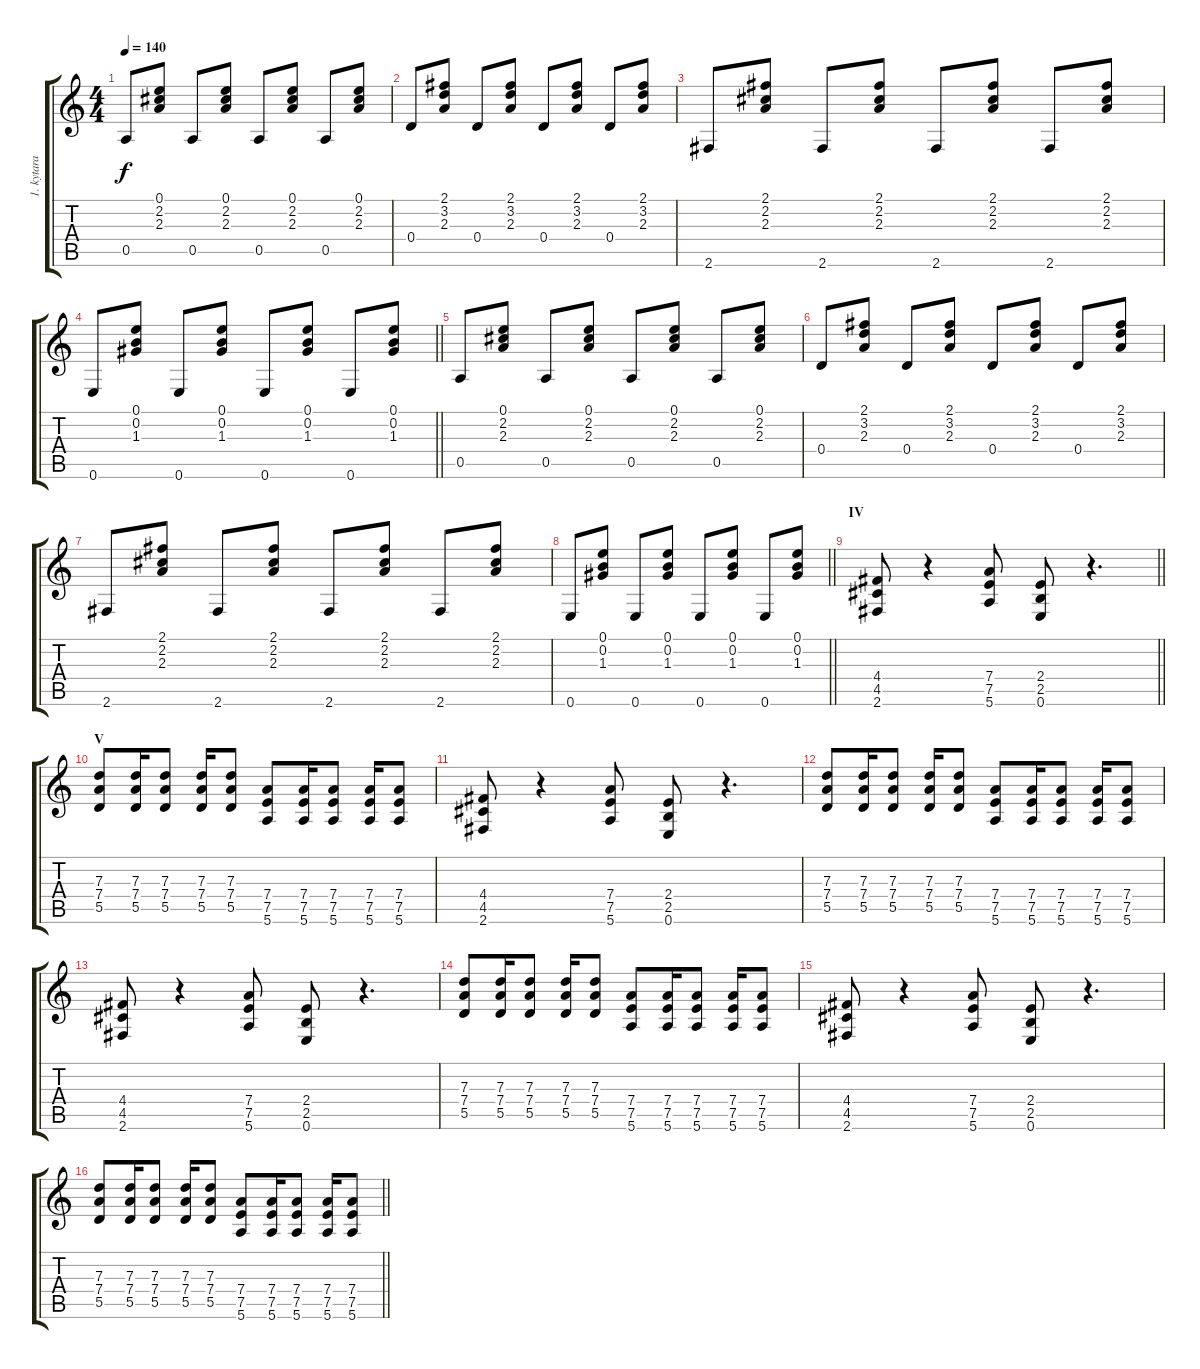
\track ("1. kytara" "1. kytara") {instrument overdrivenguitar}
\staff {score tabs}
\tuning (E4 B3 G3 D3 A2 E2) {hide}
\ts (4 4)
\tempo 140
\clef g2
\ks c
0.5.8{dy f} (0.1 2.2 2.3).8 0.5.8 (0.1 2.2 2.3).8 0.5.8 (0.1 2.2 2.3).8 0.5.8 (0.1 2.2 2.3).8 |
0.4.8 (2.1 3.2 2.3).8 0.4.8 (2.1 3.2 2.3).8 0.4.8 (2.1 3.2 2.3).8 0.4.8 (2.1 3.2 2.3).8 |
2.6.8 (2.1 2.2 2.3).8 2.6.8 (2.1 2.2 2.3).8 2.6.8 (2.1 2.2 2.3).8 2.6.8 (2.1 2.2 2.3).8 |
\barLineRight lightlight
0.6.8 (0.1 0.2 1.3).8 0.6.8 (0.1 0.2 1.3).8 0.6.8 (0.1 0.2 1.3).8 0.6.8 (0.1 0.2 1.3).8 |
0.5.8 (0.1 2.2 2.3).8 0.5.8 (0.1 2.2 2.3).8 0.5.8 (0.1 2.2 2.3).8 0.5.8 (0.1 2.2 2.3).8 |
0.4.8 (2.1 3.2 2.3).8 0.4.8 (2.1 3.2 2.3).8 0.4.8 (2.1 3.2 2.3).8 0.4.8 (2.1 3.2 2.3).8 |
2.6.8 (2.1 2.2 2.3).8 2.6.8 (2.1 2.2 2.3).8 2.6.8 (2.1 2.2 2.3).8 2.6.8 (2.1 2.2 2.3).8 |
\barLineRight lightlight
0.6.8 (0.1 0.2 1.3).8 0.6.8 (0.1 0.2 1.3).8 0.6.8 (0.1 0.2 1.3).8 0.6.8 (0.1 0.2 1.3).8 |
\section ("" "IV")
\barLineRight lightlight
(4.4 4.5 2.6).8{instrument overdrivenguitar} r.4 (7.4 7.5 5.6).8 (2.4 2.5 0.6).8 r.4{d} |
\section ("" "V")
(7.3 7.4 5.5).8 (7.3 7.4 5.5).16 (7.3 7.4 5.5).8 (7.3 7.4 5.5).16 (7.3 7.4 5.5).8 (7.4 7.5 5.6).8 (7.4 7.5 5.6).16 (7.4 7.5 5.6).8 (7.4 7.5 5.6).16 (7.4 7.5 5.6).8 |
(4.4 4.5 2.6).8 r.4 (7.4 7.5 5.6).8 (2.4 2.5 0.6).8 r.4{d} |
(7.3 7.4 5.5).8 (7.3 7.4 5.5).16 (7.3 7.4 5.5).8 (7.3 7.4 5.5).16 (7.3 7.4 5.5).8 (7.4 7.5 5.6).8 (7.4 7.5 5.6).16 (7.4 7.5 5.6).8 (7.4 7.5 5.6).16 (7.4 7.5 5.6).8 |
(4.4 4.5 2.6).8 r.4 (7.4 7.5 5.6).8 (2.4 2.5 0.6).8 r.4{d} |
(7.3 7.4 5.5).8 (7.3 7.4 5.5).16 (7.3 7.4 5.5).8 (7.3 7.4 5.5).16 (7.3 7.4 5.5).8 (7.4 7.5 5.6).8 (7.4 7.5 5.6).16 (7.4 7.5 5.6).8 (7.4 7.5 5.6).16 (7.4 7.5 5.6).8 |
(4.4 4.5 2.6).8 r.4 (7.4 7.5 5.6).8 (2.4 2.5 0.6).8 r.4{d} |
\barLineRight lightlight
(7.3 7.4 5.5).8 (7.3 7.4 5.5).16 (7.3 7.4 5.5).8 (7.3 7.4 5.5).16 (7.3 7.4 5.5).8 (7.4 7.5 5.6).8 (7.4 7.5 5.6).16 (7.4 7.5 5.6).8 (7.4 7.5 5.6).16 (7.4 7.5 5.6).8
